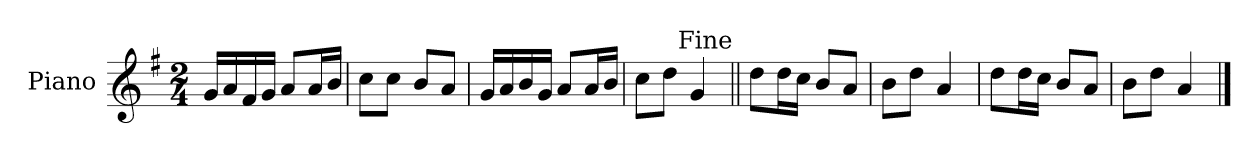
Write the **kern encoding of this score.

**kern
*part1
*staff1
*I"Piano
*I'Pno.
*clefG2
*k[f#]
*M2/4
=1
16g/LL
16a/
16f#/
16g/JJ
8a/L
16a/L
16b/JJ
=2
8cc\L
8cc\J
8b/L
8a/J
=3
16g/LL
16a/
16b/
16g/JJ
8a/L
16a/L
16b/JJ
=4
8cc\L
8dd\J
4g/
!LO:TX:a:rj:t=Fine
=5||
8dd\L
16dd\L
16cc\JJ
8b/L
8a/J
=6
8b\L
8dd\J
4a/
=7
8dd\L
16dd\L
16cc\JJ
8b/L
8a/J
=8
8b\L
8dd\J
4a/
==
*-
